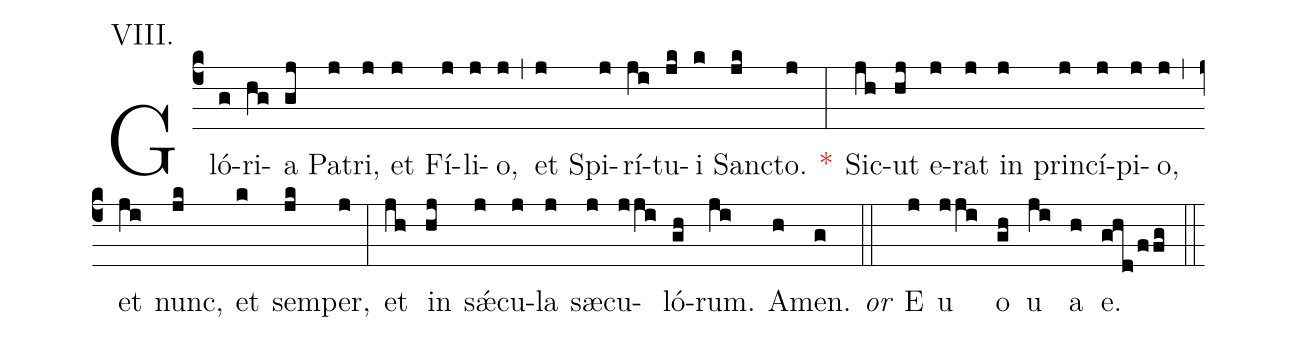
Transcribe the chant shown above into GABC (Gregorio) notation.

mode:VIII.;
%%
(c4) Gló(g)ri(hg)a(gj) Pa(j)tri,(j) et(j) Fí(j)li(j)o,(j) (,) et(j) Spi(j)rí(ji)tu(jk)i(k) San(jk)cto.(j) <v>\red{*}</v>(:) Sic(jh)ut(hj) e(j)rat(j) in(j) prin(j)cí(j)pi(j)o,(j) (,) et(ji) nunc,(jk) et(k) sem(jk)per,(j) (:) et(jh) in(hj) s<sp>'ae</sp>(j)cu(j)la(j) sæ(j)cu(jji)ló(gh)rum.(ji) A(h)men.(g) <i>or</i>(::) E(j) u(jji) o(gh) u(ji) a(h) e.(ghd/ffg) (::)
